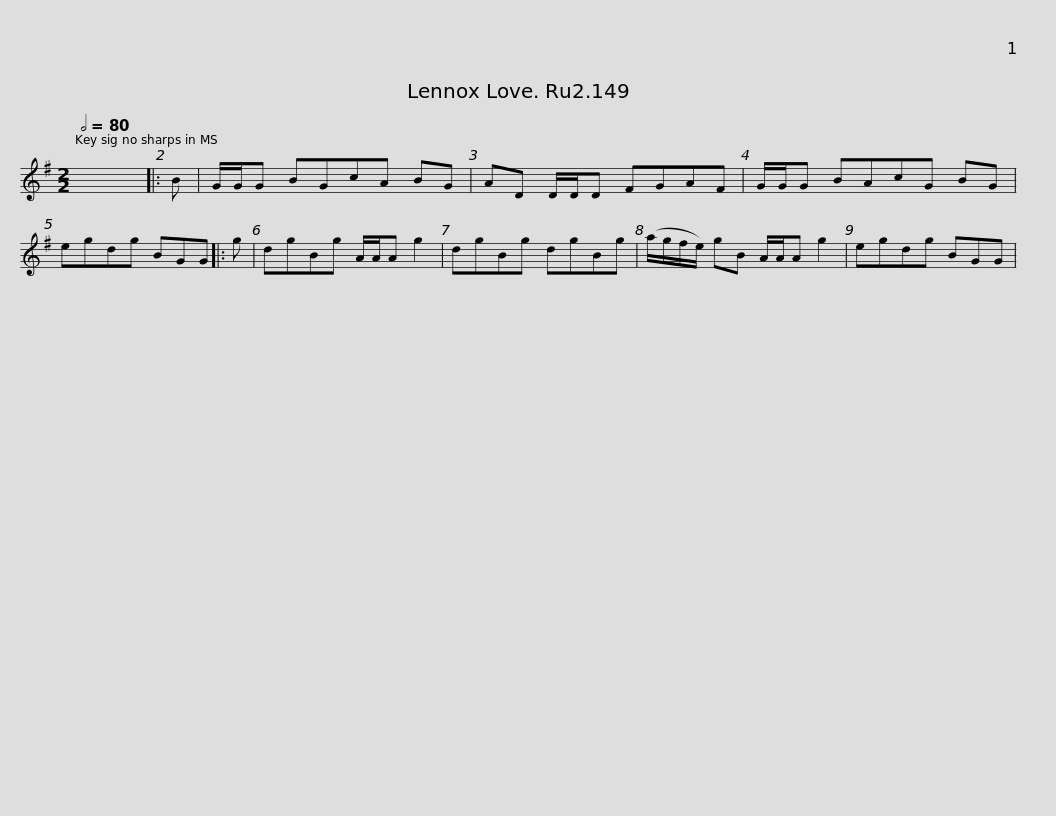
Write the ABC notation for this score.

X:1
L:1/8
Q:1/2=80
M:2/2
I:linebreak $
K:G
V:1 treble
V:1
 x8 |: B | G/G/G BGcA BG | AD D/D/D FGAF | G/G/G BAcG BG | %5
 egdg BGG |: g |$ dgBg A/A/A g2 | dgBg dgBg | (a/g/f/e/) gB A/A/A g2 | %10
 egdg BGG | %11
